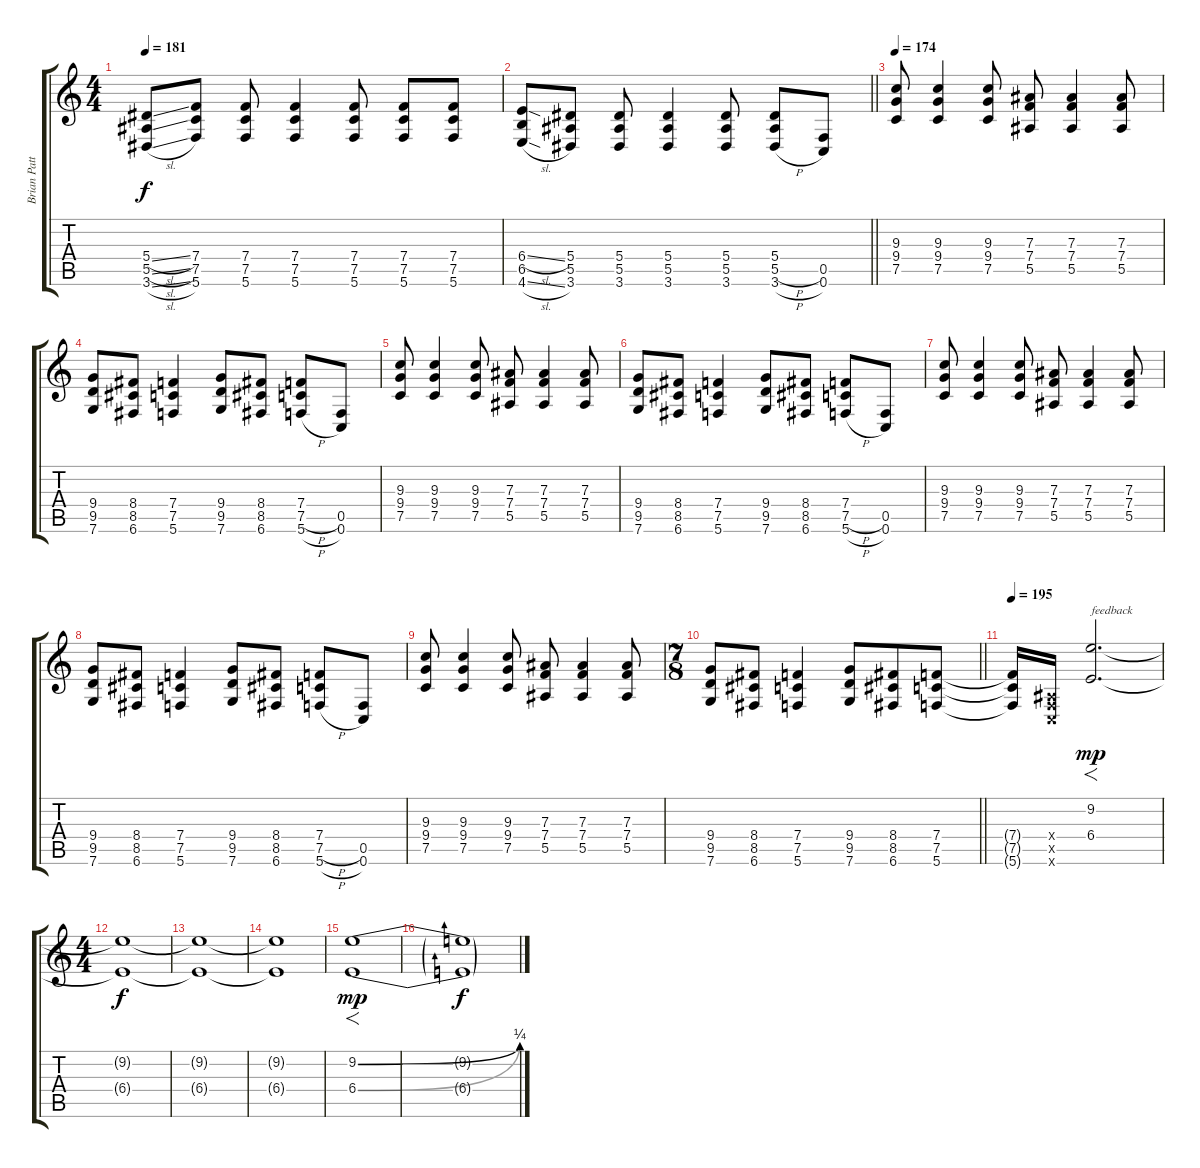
\track ("Brian Patton" "Brian Patt") {instrument distortionguitar}
\staff {score tabs}
\tuning (C4 G3 Eb3 Bb2 F2 C2) {hide}
\ts (4 4)
\tempo 181
\clef g2
\ks c
(5.4{sl} 5.5{sl} 3.6{sl}).8{dy f} (7.4 7.5 5.6).8 (7.4 7.5 5.6).8 (7.4 7.5 5.6).4 (7.4 7.5 5.6).8 (7.4 7.5 5.6).8 (7.4 7.5 5.6).8 |
\barLineRight lightlight
(6.4{sl} 6.5 4.6{sl}).8 (5.4 5.5 3.6).8 (5.4 5.5 3.6).8 (5.4 5.5 3.6).4 (5.4 5.5 3.6).8 (5.4 5.5{h} 3.6{h}).8 (0.5 0.6).8 |
\section ("" "")
\tempo 174
(9.3 9.4 7.5).8 (9.3 9.4 7.5).4 (9.3 9.4 7.5).8 (7.3 7.4 5.5).8 (7.3 7.4 5.5).4 (7.3 7.4 5.5).8 |
(9.4 9.5 7.6).8 (8.4 8.5 6.6).8 (7.4 7.5 5.6).4 (9.4 9.5 7.6).8 (8.4 8.5 6.6).8 (7.4 7.5{h} 5.6{h}).8 (0.5 0.6).8 |
(9.3 9.4 7.5).8 (9.3 9.4 7.5).4 (9.3 9.4 7.5).8 (7.3 7.4 5.5).8 (7.3 7.4 5.5).4 (7.3 7.4 5.5).8 |
(9.4 9.5 7.6).8 (8.4 8.5 6.6).8 (7.4 7.5 5.6).4 (9.4 9.5 7.6).8 (8.4 8.5 6.6).8 (7.4 7.5{h} 5.6{h}).8 (0.5 0.6).8 |
(9.3 9.4 7.5).8 (9.3 9.4 7.5).4 (9.3 9.4 7.5).8 (7.3 7.4 5.5).8 (7.3 7.4 5.5).4 (7.3 7.4 5.5).8 |
(9.4 9.5 7.6).8 (8.4 8.5 6.6).8 (7.4 7.5 5.6).4 (9.4 9.5 7.6).8 (8.4 8.5 6.6).8 (7.4 7.5{h} 5.6{h}).8 (0.5 0.6).8 |
(9.3 9.4 7.5).8 (9.3 9.4 7.5).4 (9.3 9.4 7.5).8 (7.3 7.4 5.5).8 (7.3 7.4 5.5).4 (7.3 7.4 5.5).8 |
\ts (7 8)
\barLineRight lightlight
(9.4 9.5 7.6).8 (8.4 8.5 6.6).8 (7.4 7.5 5.6).4 (9.4 9.5 7.6).8 (8.4 8.5 6.6).8 (7.4 7.5 5.6).8 |
\section ("" "")
\tempo 195
(7.4{t} 7.5{t} 5.6{t}).16 (0.4{x} 0.5{x} 0.6{x}).16 (9.2 6.4).2{f d txt "feedback" dy mp instrument guitarharmonics} |
\ts (4 4)
(9.2{t} 6.4{t}).1{dy f} |
(9.2{t} 6.4{t}).1 |
(9.2{t} 6.4{t}).1 |
(9.2{be (bend 0 0 60 1)} 6.4{be (bend 0 0 60 1)}).1{f dy mp} |
(9.2{t} 6.4{t}).1{dy f}
